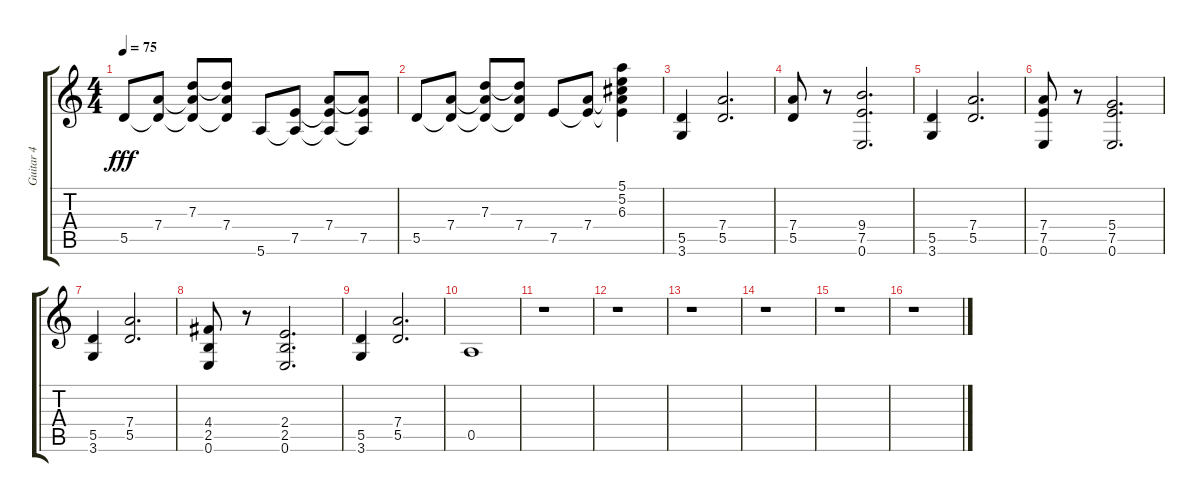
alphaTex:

\track ("Guitar 4" "Guitar 4") {instrument distortionguitar}
\staff {score tabs}
\tuning (E4 B3 G3 D3 A2 E2) {hide}
\ts (4 4)
\tempo 75
\clef g2
\ks c
5.5.8{dy fff} (7.4 5.5{t}).8 (7.3 7.4{t} 5.5{t}).8 (7.3{t} 7.4 5.5{t}).8 5.6.8 (7.5 5.6{t}).8 (7.4 7.5{t} 5.6{t}).8 (7.4{t} 7.5 5.6{t}).8 |
5.5.8 (7.4 5.5{t}).8 (7.3 7.4{t} 5.5{t}).8 (7.3{t} 7.4 5.5{t}).8 7.5.8 (7.4 7.5{t}).8 (5.1 5.2 6.3 7.4{t} 7.5{t}).4 |
(5.5 3.6).4{volume 13} (7.4 5.5).2{d} |
(7.4 5.5).8 r.8 (9.4 7.5 0.6).2{d} |
(5.5 3.6).4 (7.4 5.5).2{d} |
(7.4 7.5 0.6).8 r.8 (5.4 7.5 0.6).2{d} |
(5.5 3.6).4 (7.4 5.5).2{d} |
(4.4 2.5 0.6).8 r.8 (2.4 2.5 0.6).2{d} |
(5.5 3.6).4 (7.4 5.5).2{d} |
0.5.1 |
r.1 |
r.1 |
r.1 |
r.1 |
r.1 |
r.1
